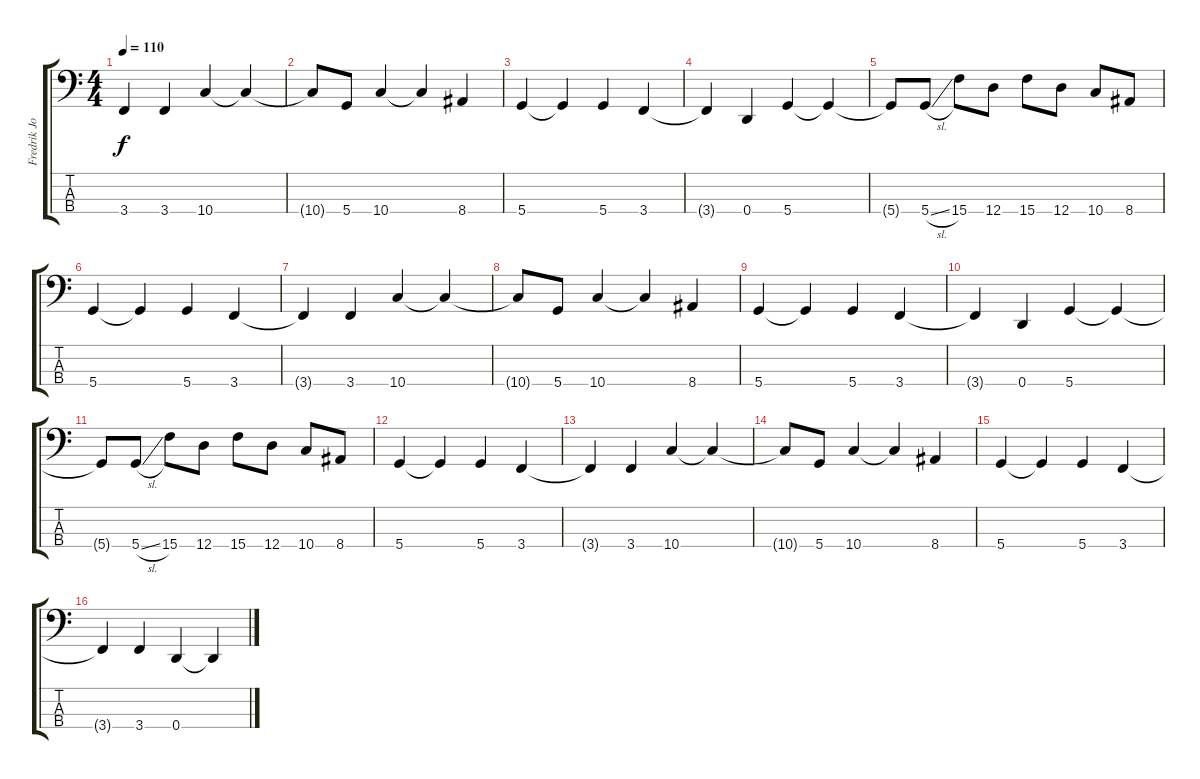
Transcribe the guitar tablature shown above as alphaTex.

\track ("Fredrik Johansson" "Fredrik Jo") {instrument electricbassfinger}
\staff {score tabs}
\tuning (G2 D2 A1 D1) {hide}
\ts (4 4)
\tempo 110
\clef f4
\ks c
3.4{t}.4{dy f} 3.4.4 10.4.4 10.4{t}.4 |
10.4{t}.8 5.4.8 10.4.4 10.4{t}.4 8.4.4 |
5.4.4 5.4{t}.4 5.4.4 3.4.4 |
3.4{t}.4 0.4.4 5.4.4 5.4{t}.4 |
5.4{t}.8 5.4{sl}.8 15.4.8 12.4.8 15.4.8 12.4.8 10.4.8 8.4.8 |
5.4.4 5.4{t}.4 5.4.4 3.4.4 |
3.4{t}.4 3.4.4 10.4.4 10.4{t}.4 |
10.4{t}.8 5.4.8 10.4.4 10.4{t}.4 8.4.4 |
5.4.4 5.4{t}.4 5.4.4 3.4.4 |
3.4{t}.4 0.4.4 5.4.4 5.4{t}.4 |
5.4{t}.8 5.4{sl}.8 15.4.8 12.4.8 15.4.8 12.4.8 10.4.8 8.4.8 |
5.4.4 5.4{t}.4 5.4.4 3.4.4 |
3.4{t}.4 3.4.4 10.4.4 10.4{t}.4 |
10.4{t}.8 5.4.8 10.4.4 10.4{t}.4 8.4.4 |
5.4.4 5.4{t}.4 5.4.4 3.4.4 |
3.4{t}.4 3.4.4 0.4.4 0.4{t}.4
